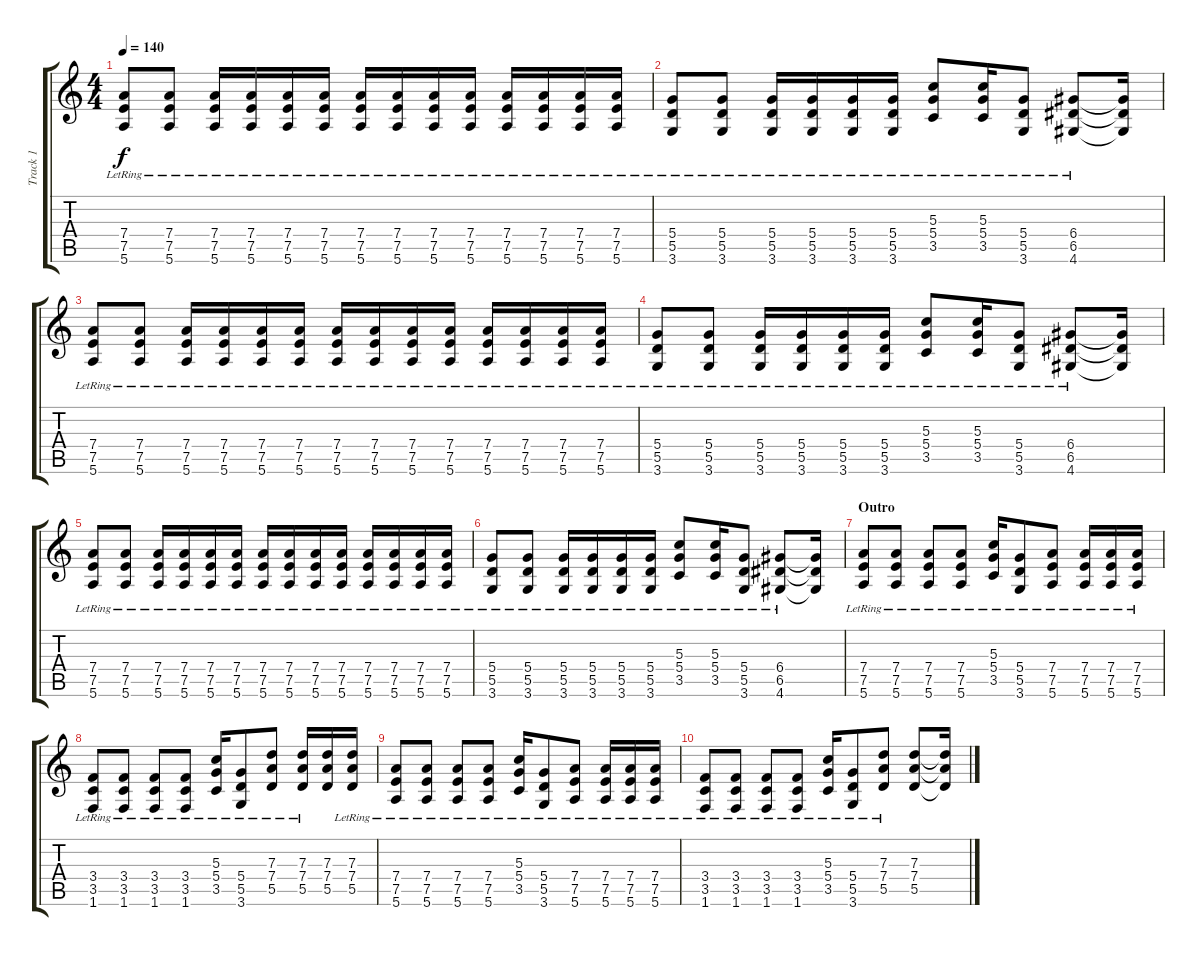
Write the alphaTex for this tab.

\track ("Track 1" "Track 1") {instrument distortionguitar}
\staff {score tabs}
\tuning (E4 B3 G3 D3 A2 E2) {hide}
\ts (4 4)
\tempo 140
\clef g2
\ks c
(7.4{lr} 7.5{lr} 5.6{lr}).8{dy f} (7.4{lr} 7.5{lr} 5.6{lr}).8 (7.4{lr} 7.5{lr} 5.6{lr}).16 (7.4{lr} 7.5{lr} 5.6{lr}).16 (7.4{lr} 7.5{lr} 5.6{lr}).16 (7.4{lr} 7.5{lr} 5.6{lr}).16 (7.4{lr} 7.5{lr} 5.6{lr}).16 (7.4{lr} 7.5{lr} 5.6{lr}).16 (7.4{lr} 7.5{lr} 5.6{lr}).16 (7.4{lr} 7.5{lr} 5.6{lr}).16 (7.4{lr} 7.5{lr} 5.6{lr}).16 (7.4{lr} 7.5{lr} 5.6{lr}).16 (7.4{lr} 7.5{lr} 5.6{lr}).16 (7.4{lr} 7.5{lr} 5.6{lr}).16 |
(5.4{lr} 5.5{lr} 3.6{lr}).8 (5.4{lr} 5.5{lr} 3.6{lr}).8 (5.4{lr} 5.5{lr} 3.6{lr}).16 (5.4{lr} 5.5{lr} 3.6{lr}).16 (5.4{lr} 5.5{lr} 3.6{lr}).16 (5.4{lr} 5.5{lr} 3.6).16 (5.3{lr} 5.4{lr} 3.5{lr}).8 (5.3 5.4{lr} 3.5{lr}).16 (5.4{lr} 5.5{lr} 3.6{lr}).8 (6.4{lr} 6.5{lr} 4.6{lr}).8 (6.4{t} 6.5{t} 4.6{t}).16 |
(7.4{lr} 7.5{lr} 5.6{lr}).8 (7.4{lr} 7.5{lr} 5.6{lr}).8 (7.4{lr} 7.5{lr} 5.6{lr}).16 (7.4{lr} 7.5{lr} 5.6{lr}).16 (7.4{lr} 7.5{lr} 5.6{lr}).16 (7.4{lr} 7.5{lr} 5.6{lr}).16 (7.4{lr} 7.5{lr} 5.6{lr}).16 (7.4{lr} 7.5{lr} 5.6{lr}).16 (7.4{lr} 7.5{lr} 5.6{lr}).16 (7.4{lr} 7.5{lr} 5.6{lr}).16 (7.4{lr} 7.5{lr} 5.6{lr}).16 (7.4{lr} 7.5{lr} 5.6{lr}).16 (7.4{lr} 7.5{lr} 5.6{lr}).16 (7.4{lr} 7.5{lr} 5.6{lr}).16 |
(5.4{lr} 5.5{lr} 3.6{lr}).8 (5.4{lr} 5.5{lr} 3.6{lr}).8 (5.4{lr} 5.5{lr} 3.6{lr}).16 (5.4{lr} 5.5{lr} 3.6{lr}).16 (5.4{lr} 5.5{lr} 3.6{lr}).16 (5.4{lr} 5.5{lr} 3.6).16 (5.3{lr} 5.4{lr} 3.5{lr}).8 (5.3 5.4{lr} 3.5{lr}).16 (5.4{lr} 5.5{lr} 3.6{lr}).8 (6.4{lr} 6.5{lr} 4.6{lr}).8 (6.4{t} 6.5{t} 4.6{t}).16 |
(7.4{lr} 7.5{lr} 5.6{lr}).8 (7.4{lr} 7.5{lr} 5.6{lr}).8 (7.4{lr} 7.5{lr} 5.6{lr}).16 (7.4{lr} 7.5{lr} 5.6{lr}).16 (7.4{lr} 7.5{lr} 5.6{lr}).16 (7.4{lr} 7.5{lr} 5.6{lr}).16 (7.4{lr} 7.5{lr} 5.6{lr}).16 (7.4{lr} 7.5{lr} 5.6{lr}).16 (7.4{lr} 7.5{lr} 5.6{lr}).16 (7.4{lr} 7.5{lr} 5.6{lr}).16 (7.4{lr} 7.5{lr} 5.6{lr}).16 (7.4{lr} 7.5{lr} 5.6{lr}).16 (7.4{lr} 7.5{lr} 5.6{lr}).16 (7.4{lr} 7.5{lr} 5.6{lr}).16 |
(5.4{lr} 5.5{lr} 3.6{lr}).8 (5.4{lr} 5.5{lr} 3.6{lr}).8 (5.4{lr} 5.5{lr} 3.6{lr}).16 (5.4{lr} 5.5{lr} 3.6{lr}).16 (5.4{lr} 5.5{lr} 3.6{lr}).16 (5.4{lr} 5.5{lr} 3.6).16 (5.3{lr} 5.4{lr} 3.5{lr}).8 (5.3 5.4{lr} 3.5{lr}).16 (5.4{lr} 5.5{lr} 3.6{lr}).8 (6.4{lr} 6.5{lr} 4.6{lr}).8 (6.4{t} 6.5{t} 4.6{t}).16 |
\section ("" "Outro")
(7.4{lr} 7.5{lr} 5.6{lr}).8 (7.4{lr} 7.5{lr} 5.6{lr}).8 (7.4{lr} 7.5{lr} 5.6{lr}).8 (7.4{lr} 7.5{lr} 5.6).8 (5.3 5.4{lr} 3.5{lr}).16 (5.4{lr} 5.5{lr} 3.6{lr}).8 (7.4{lr} 7.5{lr} 5.6{lr}).8 (7.4{lr} 7.5{lr} 5.6{lr}).16 (7.4{lr} 7.5{lr} 5.6{lr}).16 (7.4{lr} 7.5{lr} 5.6{lr}).16 |
(3.4{lr} 3.5{lr} 1.6{lr}).8 (3.4{lr} 3.5{lr} 1.6{lr}).8 (3.4{lr} 3.5{lr} 1.6{lr}).8 (3.4{lr} 3.5{lr} 1.6).8 (5.3 5.4{lr} 3.5{lr}).16 (5.4{lr} 5.5{lr} 3.6).8 (7.3{lr} 7.4{lr} 5.5{lr}).8 (7.3{lr} 7.4{lr} 5.5{lr}).16 (7.3 7.4 5.5).16 (7.3 7.4{lr} 5.5{lr}).16 |
(7.4{lr} 7.5{lr} 5.6{lr}).8 (7.4{lr} 7.5{lr} 5.6{lr}).8 (7.4{lr} 7.5{lr} 5.6{lr}).8 (7.4{lr} 7.5{lr} 5.6).8 (5.3 5.4{lr} 3.5{lr}).16 (5.4{lr} 5.5{lr} 3.6{lr}).8 (7.4{lr} 7.5{lr} 5.6{lr}).8 (7.4{lr} 7.5{lr} 5.6{lr}).16 (7.4{lr} 7.5{lr} 5.6{lr}).16 (7.4{lr} 7.5{lr} 5.6{lr}).16 |
(3.4{lr} 3.5{lr} 1.6{lr}).8 (3.4{lr} 3.5{lr} 1.6{lr}).8 (3.4{lr} 3.5{lr} 1.6{lr}).8 (3.4{lr} 3.5{lr} 1.6).8 (5.3 5.4{lr} 3.5{lr}).16 (5.4{lr} 5.5{lr} 3.6).8 (7.3{lr} 7.4{lr} 5.5{lr}).8 (7.3 7.4 5.5).8 (7.3{t} 7.4{t} 5.5{t}).16
